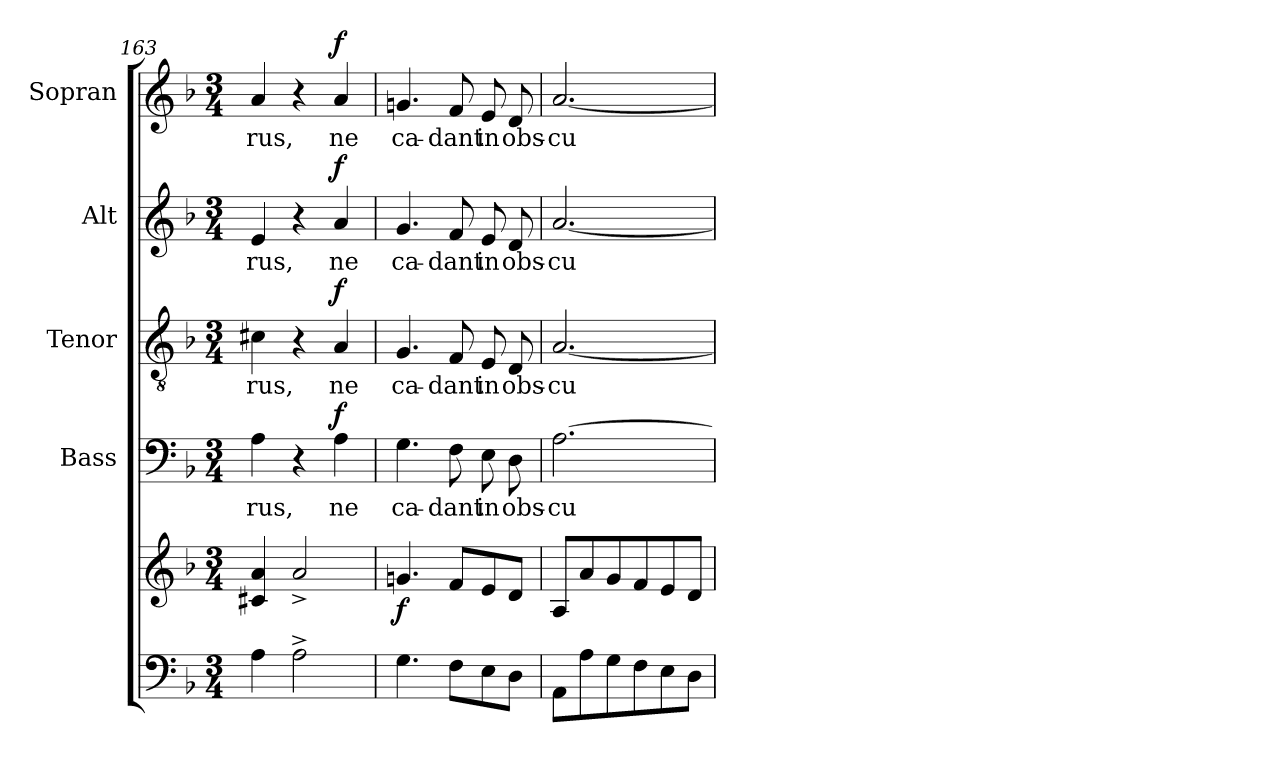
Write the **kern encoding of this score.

**kern	**kern	**dynam	**kern	**text	**dynam	**kern	**text	**dynam	**kern	**text	**dynam	**kern	**text	**dynam
*part5	*part5	*part5	*part4	*part4	*part4	*part3	*part3	*part3	*part2	*part2	*part2	*part1	*part1	*part1
*staff6	*staff5	*staff5/6	*staff4	*staff4	*staff4	*staff3	*staff3	*staff3	*staff2	*staff2	*staff2	*staff1	*staff1	*staff1
*	*	*	*I"Bass	*	*	*I"Tenor	*	*	*I"Alt	*	*	*I"Sopran	*	*
*	*	*	*I'B.	*	*	*I'T.	*	*	*I'A.	*	*	*I'S.	*	*
*clefF4	*clefG2	*	*clefF4	*	*	*clefGv2	*	*	*clefG2	*	*	*clefG2	*	*
*k[b-]	*k[b-]	*	*k[b-]	*	*	*k[b-]	*	*	*k[b-]	*	*	*k[b-]	*	*
*F:	*F:	*	*F:	*	*	*F:	*	*	*F:	*	*	*F:	*	*
*M3/4	*M3/4	*	*M3/4	*	*	*M3/4	*	*	*M3/4	*	*	*M3/4	*	*
=163	=163	=163	=163	=163	=163	=163	=163	=163	=163	=163	=163	=163	=163	=163
!	!	!	!	!LO:LY:b	!	!	!LO:LY:b	!	!	!LO:LY:b	!	!	!LO:LY:b	!
4A\	4c#X/ 4a/	.	4A\	-rus,	.	4c#X\	-rus,	.	4e/	-rus,	.	4a/	-rus,	.
2A^>\	2a^</	.	4r	.	.	4r	.	.	4r	.	.	4r	.	.
!	!	!	!	!LO:LY:b	!LO:DY:a	!	!LO:LY:b	!LO:DY:a	!	!LO:LY:b	!LO:DY:a	!	!LO:LY:b	!LO:DY:a
.	.	.	4A\	ne	f	4A/	ne	f	4a/	ne	f	4a/	ne	f
=164	=164	=164	=164	=164	=164	=164	=164	=164	=164	=164	=164	=164	=164	=164
!	!	!LO:DY:b	!	!LO:LY:b	!	!	!LO:LY:b	!	!	!LO:LY:b	!	!	!LO:LY:b	!
4.G\	4.gn/	f	4.G\	ca-	.	4.G/	ca-	.	4.g/	ca-	.	4.gn/	ca-	.
!	!	!	!	!LO:LY:b	!	!	!LO:LY:b	!	!	!LO:LY:b	!	!	!LO:LY:b	!
8F\L	8f/L	.	8F\	-dant	.	8F/	-dant	.	8f/	-dant	.	8f/	-dant	.
!	!	!	!	!LO:LY:b	!	!	!LO:LY:b	!	!	!LO:LY:b	!	!	!LO:LY:b	!
8E\	8e/	.	8E\	in	.	8E/	in	.	8e/	in	.	8e/	in	.
!	!	!	!	!LO:LY:b	!	!	!LO:LY:b	!	!	!LO:LY:b	!	!	!LO:LY:b	!
8D\J	8d/J	.	8D\	obs-	.	8D/	obs-	.	8d/	obs-	.	8d/	obs-	.
=165	=165	=165	=165	=165	=165	=165	=165	=165	=165	=165	=165	=165	=165	=165
!	!	!	!	!LO:LY:b	!	!	!LO:LY:b	!	!	!LO:LY:b	!	!	!LO:LY:b	!
8AA\L	8A/L	.	[2.A\	-cu-	.	[2.A/	-cu-	.	[2.a/	-cu-	.	[2.a/	-cu-	.
8A\	8a/	.	.	.	.	.	.	.	.	.	.	.	.	.
8G\	8g/	.	.	.	.	.	.	.	.	.	.	.	.	.
8F\	8f/	.	.	.	.	.	.	.	.	.	.	.	.	.
8E\	8e/	.	.	.	.	.	.	.	.	.	.	.	.	.
8D\J	8d/J	.	.	.	.	.	.	.	.	.	.	.	.	.
=	=	=	=	=	=	=	=	=	=	=	=	=	=	=
*-	*-	*-	*-	*-	*-	*-	*-	*-	*-	*-	*-	*-	*-	*-
